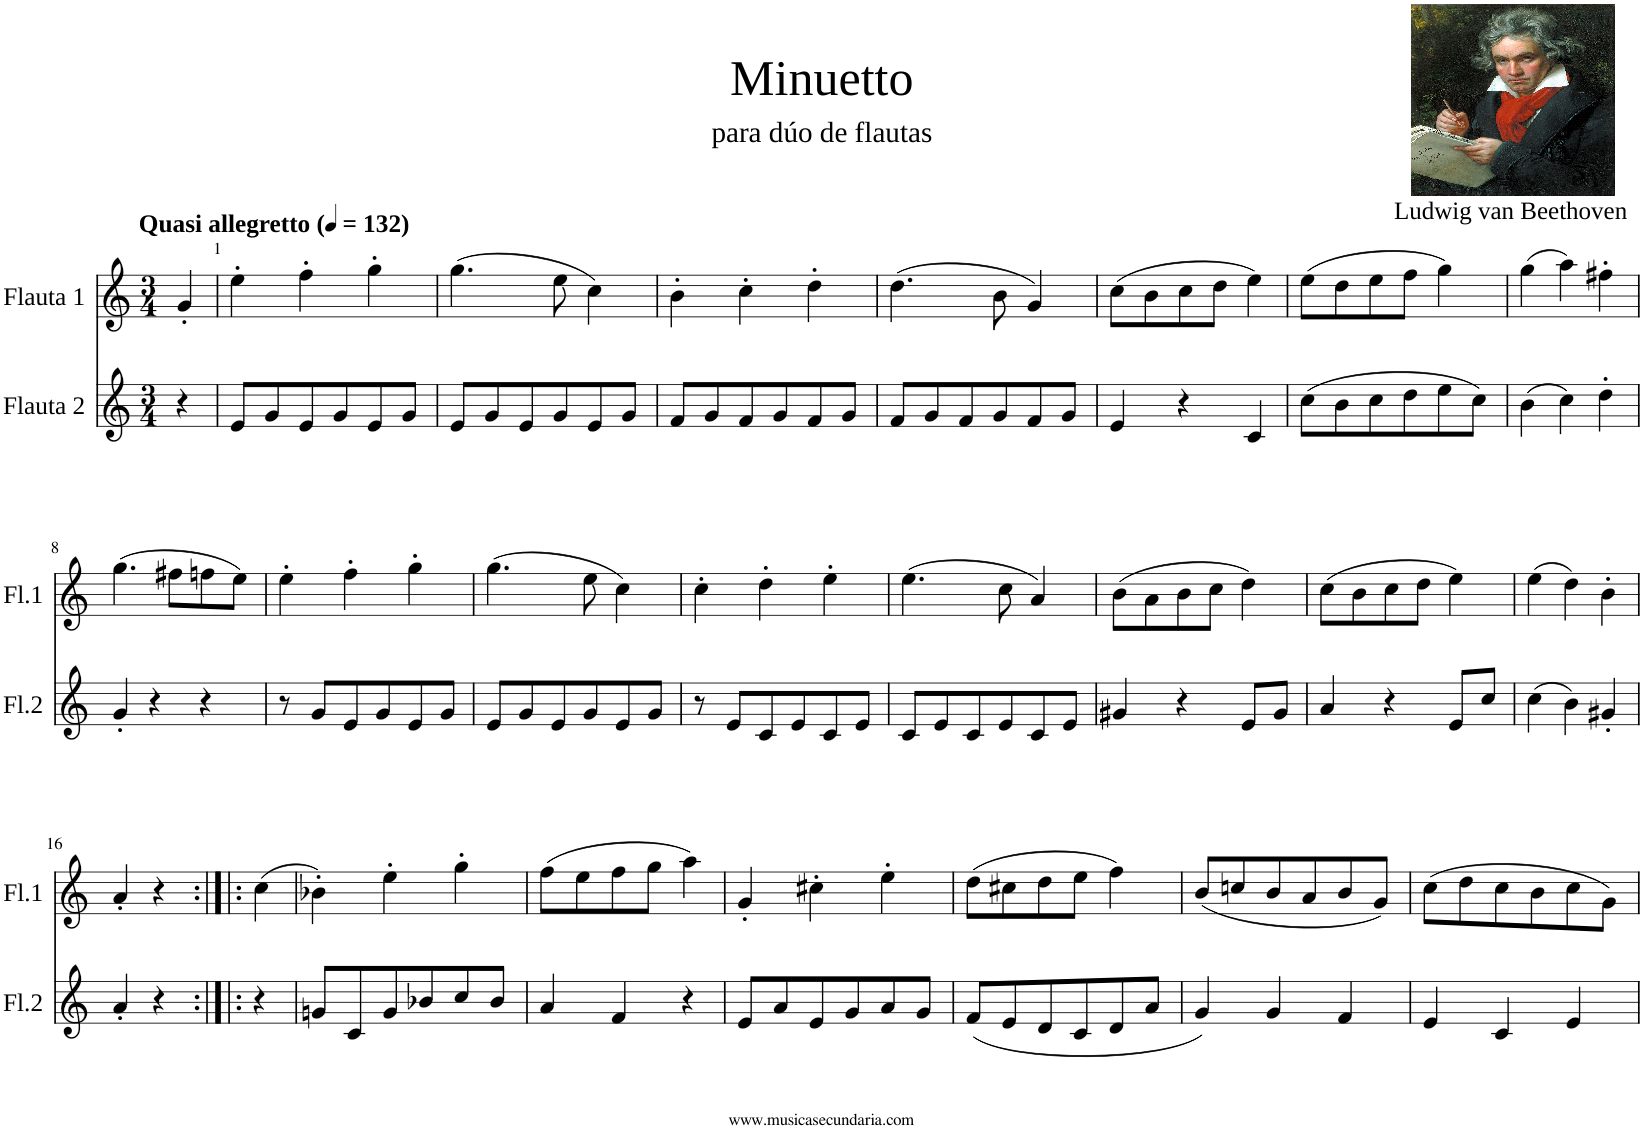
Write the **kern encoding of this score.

**kern	**kern
*part2	*part1
*staff2	*staff1
*I"Flauta 2	*I"Flauta 1
*I'Fl.2	*I'Fl.1
*clefG2	*clefG2
*k[]	*k[]
*M3/4	*M3/4
*MM132	*MM132
=	=
!	!LO:TX:a:B:t=Quasi allegretto
4r	4g'/
=1	=1
8e/L	4ee'\
8g/	.
8e/	4ff'\
8g/	.
8e/	4gg'\
8g/J	.
=2	=2
8e/L	(4.gg\
8g/	.
8e/	.
8g/	8ee\
8e/	4cc\)
8g/J	.
=3	=3
8f/L	4b'\
8g/	.
8f/	4cc'\
8g/	.
8f/	4dd'\
8g/J	.
=4	=4
8f/L	(4.dd\
8g/	.
8f/	.
8g/	8b\
8f/	4g/)
8g/J	.
=5	=5
4e/	(8cc\L
.	8b\
4r	8cc\
.	8dd\J
4c/	4ee\)
=6	=6
(8cc\L	(8ee\L
8b\	8dd\
8cc\	8ee\
8dd\	8ff\J
8ee\	4gg\)
8cc\J)	.
=7	=7
(4b\	(4gg\
4cc\)	4aa\)
4dd'\	4ff#X'\
!!LO:LB:g=z
=8	=8
4g'/	(4.gg\
4r	.
.	8ff#X\L
4r	8ffn\
.	8ee\J)
=9	=9
8r	4ee'\
8g/L	.
8e/	4ff'\
8g/	.
8e/	4gg'\
8g/J	.
=10	=10
8e/L	(4.gg\
8g/	.
8e/	.
8g/	8ee\
8e/	4cc\)
8g/J	.
=11	=11
8r	4cc'\
8e/L	.
8c/	4dd'\
8e/	.
8c/	4ee'\
8e/J	.
=12	=12
8c/L	(4.ee\
8e/	.
8c/	.
8e/	8cc\
8c/	4a/)
8e/J	.
=13	=13
4g#X/	(8b\L
.	8a\
4r	8b\
.	8cc\J
8e/L	4dd\)
8g#/J	.
=14	=14
4a/	(8cc\L
.	8b\
4r	8cc\
.	8dd\J
8e/L	4ee\)
8cc/J	.
=15	=15
(4cc\	(4ee\
4b\)	4dd\)
4g#X'/	4b'\
!!LO:LB:g=z
=16	=16
4a'/	4a'/
4r	4r
=16X1:|!|:	=16X1:|!|:
4r	(4cc\
=17	=17
8gn/L	4b-X'\)
8c/	.
8g/	4ee'\
8b-X/	.
8cc/	4gg'\
8b-/J	.
=18	=18
4a/	(8ff\L
.	8ee\
4f/	8ff\
.	8gg\J
4r	4aa\)
=19	=19
8e/L	4g'/
8a/	.
8e/	4cc#X'\
8g/	.
8a/	4ee'\
8g/J	.
=20	=20
(8f/L	(8dd\L
8e/	8cc#X\
8d/	8dd\
8c/	8ee\J
8d/	4ff\)
8a/J	.
=21	=21
4g/)	(8b/L
.	8ccn/
4g/	8b/
.	8a/
4f/	8b/
.	8g/J)
=22	=22
4e/	(8cc\L
.	8dd\
4c/	8cc\
.	8b\
4e/	8cc\
.	8g\J)
=	=
*-	*-
